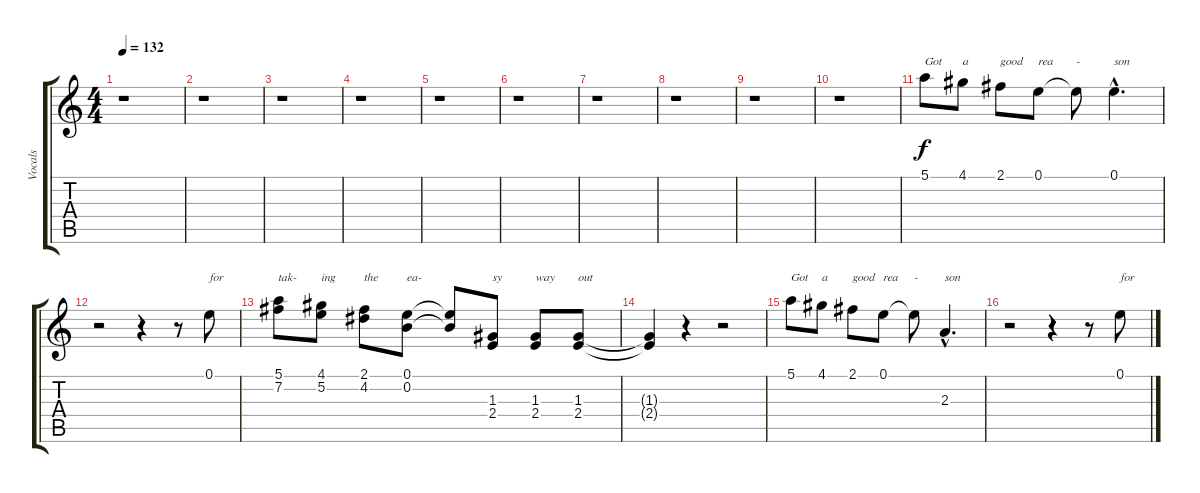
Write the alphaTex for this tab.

\track ("Vocals" "Vocals") {instrument electricguitarclean}
\staff {score tabs}
\tuning (E4 B3 G3 D3 A2 E2) {hide}
\ts (4 4)
\tempo 132
\clef g2
\ks c
r.1{dy f instrument electricguitarclean} |
r.1 |
r.1 |
r.1 |
r.1 |
r.1 |
r.1 |
r.1 |
r.1 |
r.1 |
5.1.8{txt "Got"} 4.1.8{txt "a"} 2.1.8{txt "good"} 0.1.8{txt "rea"} 0.1{t}.8{txt "-"} 0.1{hac}.4{d txt "son"} |
r.2 r.4 r.8 0.1.8{txt "for"} |
(5.1 7.2).8{txt "tak-"} (4.1 5.2).8{txt "ing"} (2.1 4.2).8{txt "the"} (0.1 0.2).8{txt "ea-"} (0.1{t} 0.2{t}).8 (1.3 2.4).8{txt "sy"} (1.3 2.4).8{txt "way"} (1.3 2.4).8{txt "out"} |
(1.3{t} 2.4{t}).4 r.4 r.2 |
5.1.8{txt "Got"} 4.1.8{txt "a"} 2.1.8{txt "good"} 0.1.8{txt "rea"} 0.1{t}.8{txt "-"} 2.3{hac}.4{d txt "son"} |
r.2 r.4 r.8 0.1.8{txt "for"}
